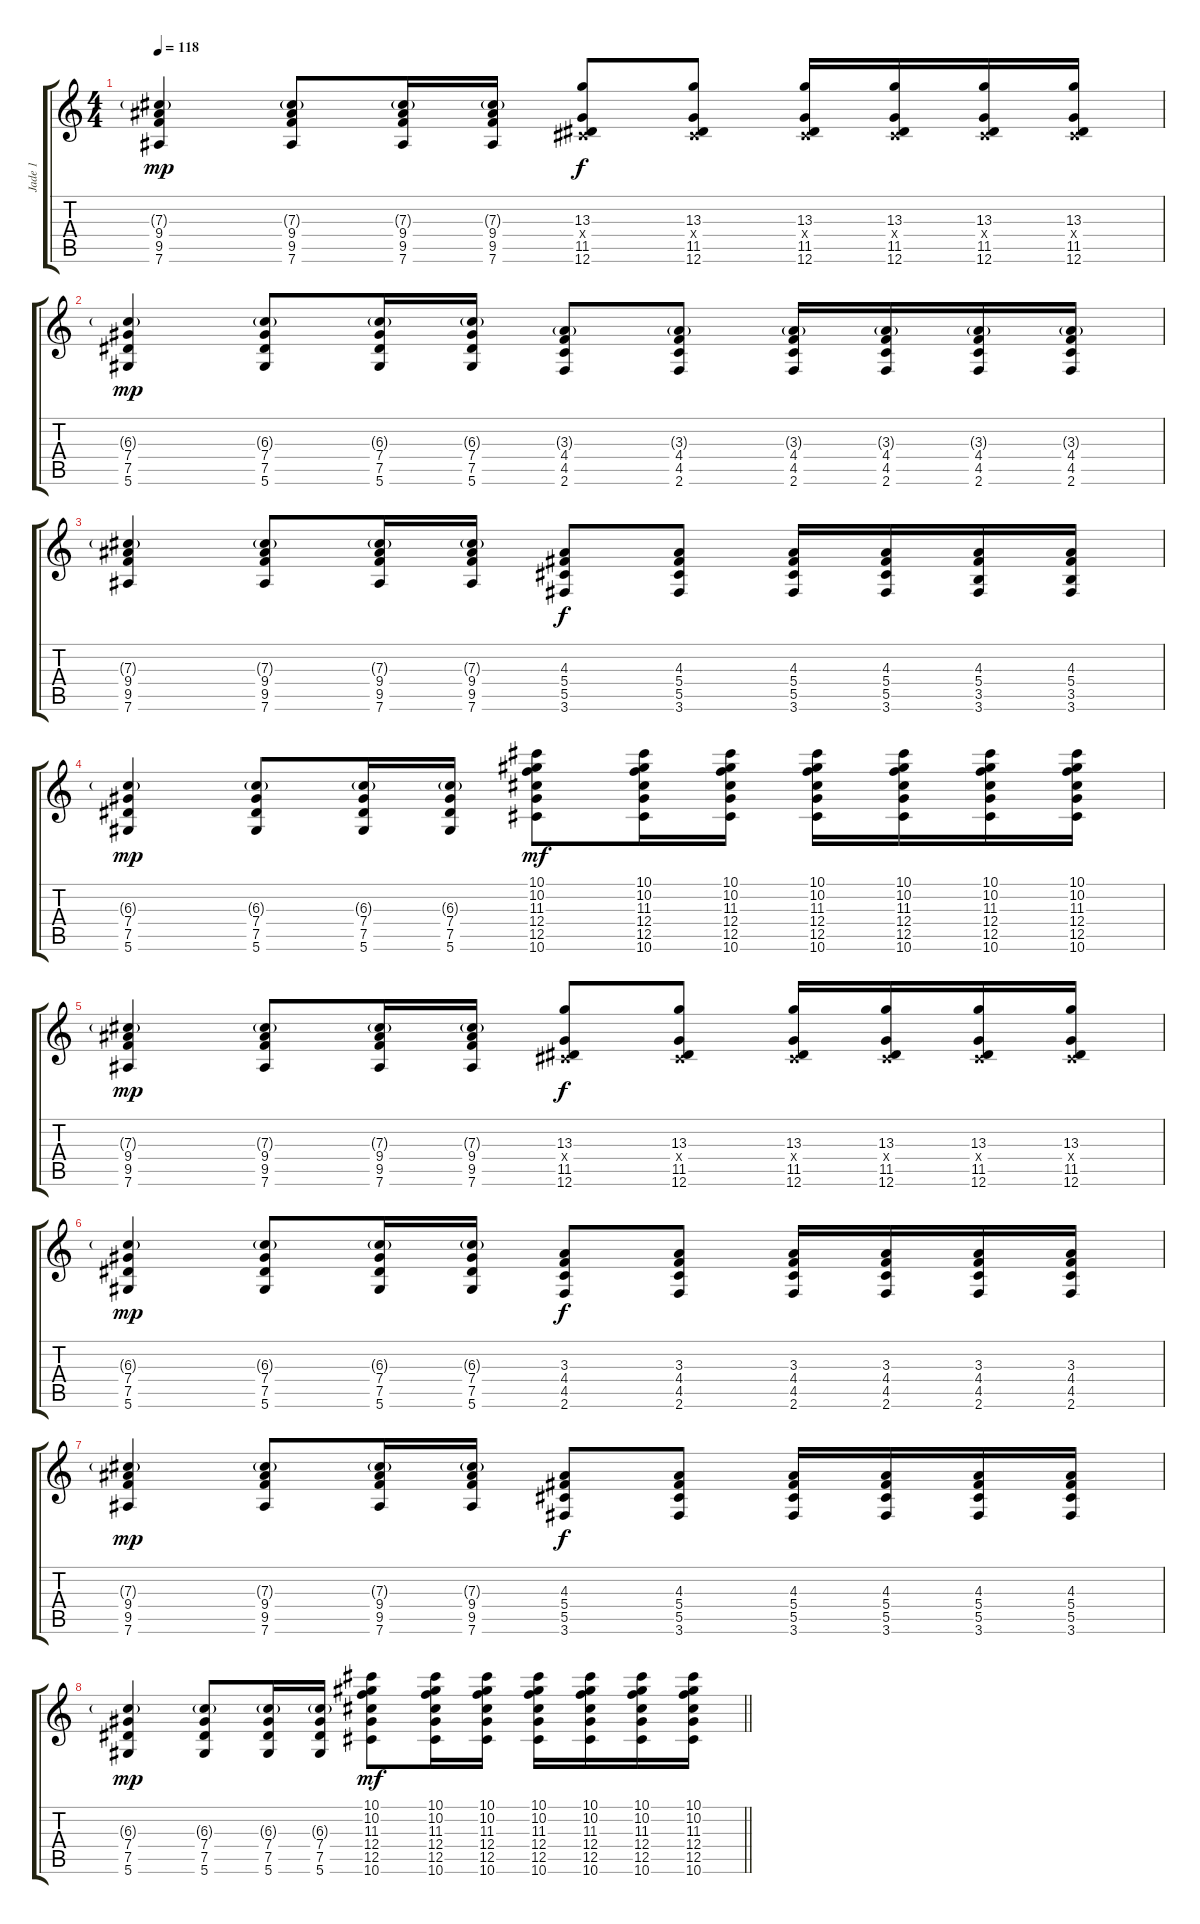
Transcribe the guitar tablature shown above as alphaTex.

\track ("Jade 1" "Jade 1") {instrument overdrivenguitar}
\staff {score tabs}
\tuning (Eb4 Bb3 Gb3 Db3 Ab2 Eb2) {hide}
\ts (4 4)
\tempo 118
\clef g2
\ks c
(7.3{g} 9.4 9.5 7.6).4{dy mp} (7.3{g} 9.4 9.5 7.6).8 (7.3{g} 9.4 9.5 7.6).16 (7.3{g} 9.4 9.5 7.6).16 (13.3 0.4{x} 11.5 12.6).8{dy f} (13.3 0.4{x} 11.5 12.6).8 (13.3 0.4{x} 11.5 12.6).16 (13.3 0.4{x} 11.5 12.6).16 (13.3 0.4{x} 11.5 12.6).16 (13.3 0.4{x} 11.5 12.6).16 |
(6.3{g} 7.4 7.5 5.6).4{dy mp} (6.3{g} 7.4 7.5 5.6).8 (6.3{g} 7.4 7.5 5.6).16 (6.3{g} 7.4 7.5 5.6).16 (3.3{g} 4.4 4.5 2.6).8 (3.3{g} 4.4 4.5 2.6).8 (3.3{g} 4.4 4.5 2.6).16 (3.3{g} 4.4 4.5 2.6).16 (3.3{g} 4.4 4.5 2.6).16 (3.3{g} 4.4 4.5 2.6).16 |
(7.3{g} 9.4 9.5 7.6).4 (7.3{g} 9.4 9.5 7.6).8 (7.3{g} 9.4 9.5 7.6).16 (7.3{g} 9.4 9.5 7.6).16 (4.3 5.4 5.5 3.6).8{dy f} (4.3 5.4 5.5 3.6).8 (4.3 5.4 5.5 3.6).16 (4.3 5.4 5.5 3.6).16 (4.3 5.4 3.5 3.6).16 (4.3 5.4 3.5 3.6).16 |
(6.3{g} 7.4 7.5 5.6).4{dy mp} (6.3{g} 7.4 7.5 5.6).8 (6.3{g} 7.4 7.5 5.6).16 (6.3{g} 7.4 7.5 5.6).16 (10.1 10.2 11.3 12.4 12.5 10.6).8{dy mf} (10.1 10.2 11.3 12.4 12.5 10.6).16 (10.1 10.2 11.3 12.4 12.5 10.6).16 (10.1 10.2 11.3 12.4 12.5 10.6).16 (10.1 10.2 11.3 12.4 12.5 10.6).16 (10.1 10.2 11.3 12.4 12.5 10.6).16 (10.1 10.2 11.3 12.4 12.5 10.6).16 |
(7.3{g} 9.4 9.5 7.6).4{dy mp} (7.3{g} 9.4 9.5 7.6).8 (7.3{g} 9.4 9.5 7.6).16 (7.3{g} 9.4 9.5 7.6).16 (13.3 0.4{x} 11.5 12.6).8{dy f} (13.3 0.4{x} 11.5 12.6).8 (13.3 0.4{x} 11.5 12.6).16 (13.3 0.4{x} 11.5 12.6).16 (13.3 0.4{x} 11.5 12.6).16 (13.3 0.4{x} 11.5 12.6).16 |
(6.3{g} 7.4 7.5 5.6).4{dy mp} (6.3{g} 7.4 7.5 5.6).8 (6.3{g} 7.4 7.5 5.6).16 (6.3{g} 7.4 7.5 5.6).16 (3.3 4.4 4.5 2.6).8{dy f} (3.3 4.4 4.5 2.6).8 (3.3 4.4 4.5 2.6).16 (3.3 4.4 4.5 2.6).16 (3.3 4.4 4.5 2.6).16 (3.3 4.4 4.5 2.6).16 |
(7.3{g} 9.4 9.5 7.6).4{dy mp} (7.3{g} 9.4 9.5 7.6).8 (7.3{g} 9.4 9.5 7.6).16 (7.3{g} 9.4 9.5 7.6).16 (4.3 5.4 5.5 3.6).8{dy f} (4.3 5.4 5.5 3.6).8 (4.3 5.4 5.5 3.6).16 (4.3 5.4 5.5 3.6).16 (4.3 5.4 5.5 3.6).16 (4.3 5.4 5.5 3.6).16 |
\barLineRight lightlight
(6.3{g} 7.4 7.5 5.6).4{dy mp} (6.3{g} 7.4 7.5 5.6).8 (6.3{g} 7.4 7.5 5.6).16 (6.3{g} 7.4 7.5 5.6).16 (10.1 10.2 11.3 12.4 12.5 10.6).8{dy mf} (10.1 10.2 11.3 12.4 12.5 10.6).16 (10.1 10.2 11.3 12.4 12.5 10.6).16 (10.1 10.2 11.3 12.4 12.5 10.6).16 (10.1 10.2 11.3 12.4 12.5 10.6).16 (10.1 10.2 11.3 12.4 12.5 10.6).16 (10.1 10.2 11.3 12.4 12.5 10.6).16
